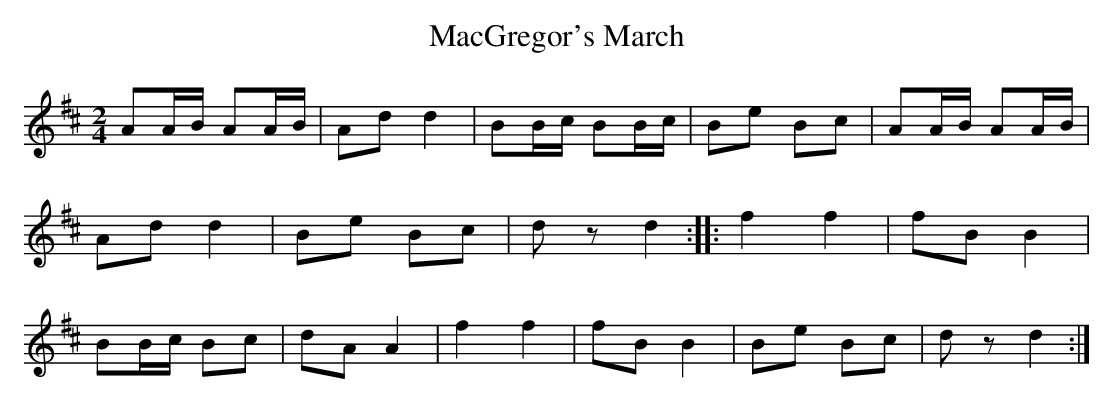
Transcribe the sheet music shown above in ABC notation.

X:1
T:MacGregor's March
M:2/4
L:1/8
K:D
AA/B/ AA/B/ | Ad d2 | BB/c/ BB/c/ | Be Bc | AA/B/ AA/B/ |
Ad d2 | Be Bc | d z d2::f2 f2 | fB B2 |
BB/c/ Bc | dA A2 | f2 f2 | fB B2 | Be Bc | d z d2 :|]
